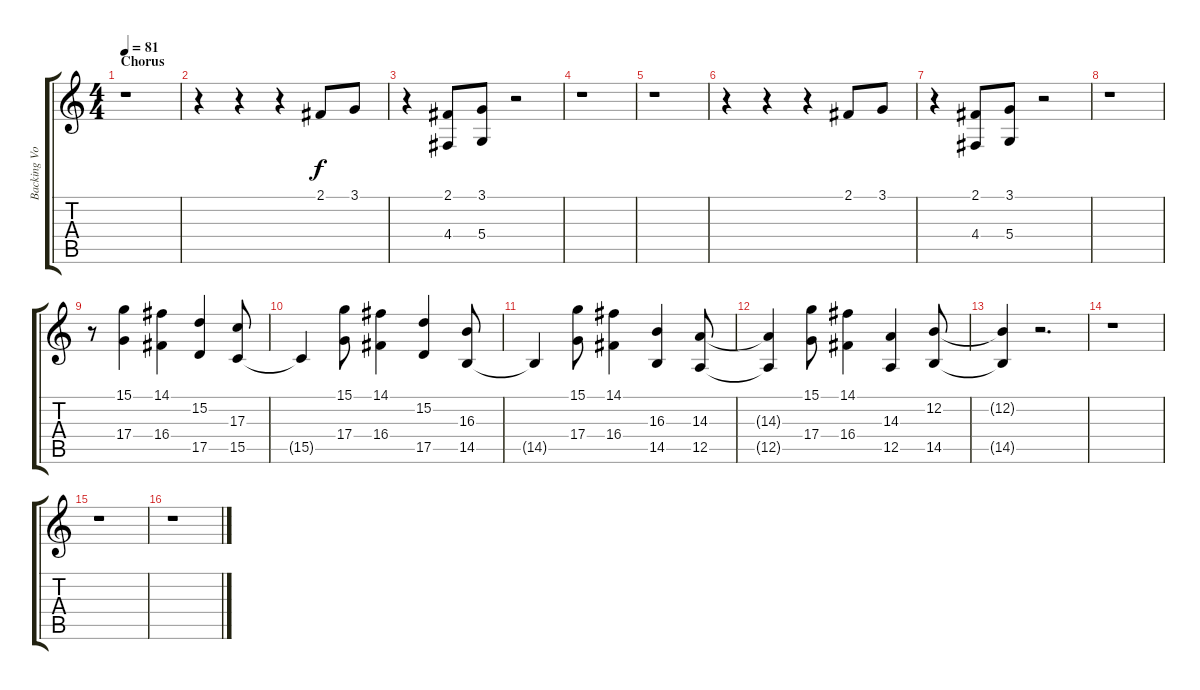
\track ("Backing Vocals" "Backing Vo") {instrument flute}
\staff {score tabs}
\tuning (E4 B3 G3 D3 A2 E2) {hide}
\ts (4 4)
\section ("" "Chorus")
\tempo 81
\clef g2
\ks c
r.1{dy f} |
r.4 r.4 r.4 2.1.8 3.1.8 |
r.4 (2.1 4.4).8 (3.1 5.4).8 r.2 |
r.1 |
r.1 |
r.4 r.4 r.4 2.1.8 3.1.8 |
r.4 (2.1 4.4).8 (3.1 5.4).8 r.2 |
r.1 |
r.8 (15.1 17.4).4 (14.1 16.4).4 (15.2 17.5).4 (17.3 15.5).8 |
15.5{t}.4 (15.1 17.4).8 (14.1 16.4).4 (15.2 17.5).4 (16.3 14.5).8 |
14.5{t}.4 (15.1 17.4).8 (14.1 16.4).4 (16.3 14.5).4 (14.3 12.5).8 |
(14.3{t} 12.5{t}).4 (15.1 17.4).8 (14.1 16.4).4 (14.3 12.5).4 (12.2 14.5).8 |
(12.2{t} 14.5{t}).4 r.2{d} |
r.1 |
r.1 |
r.1
